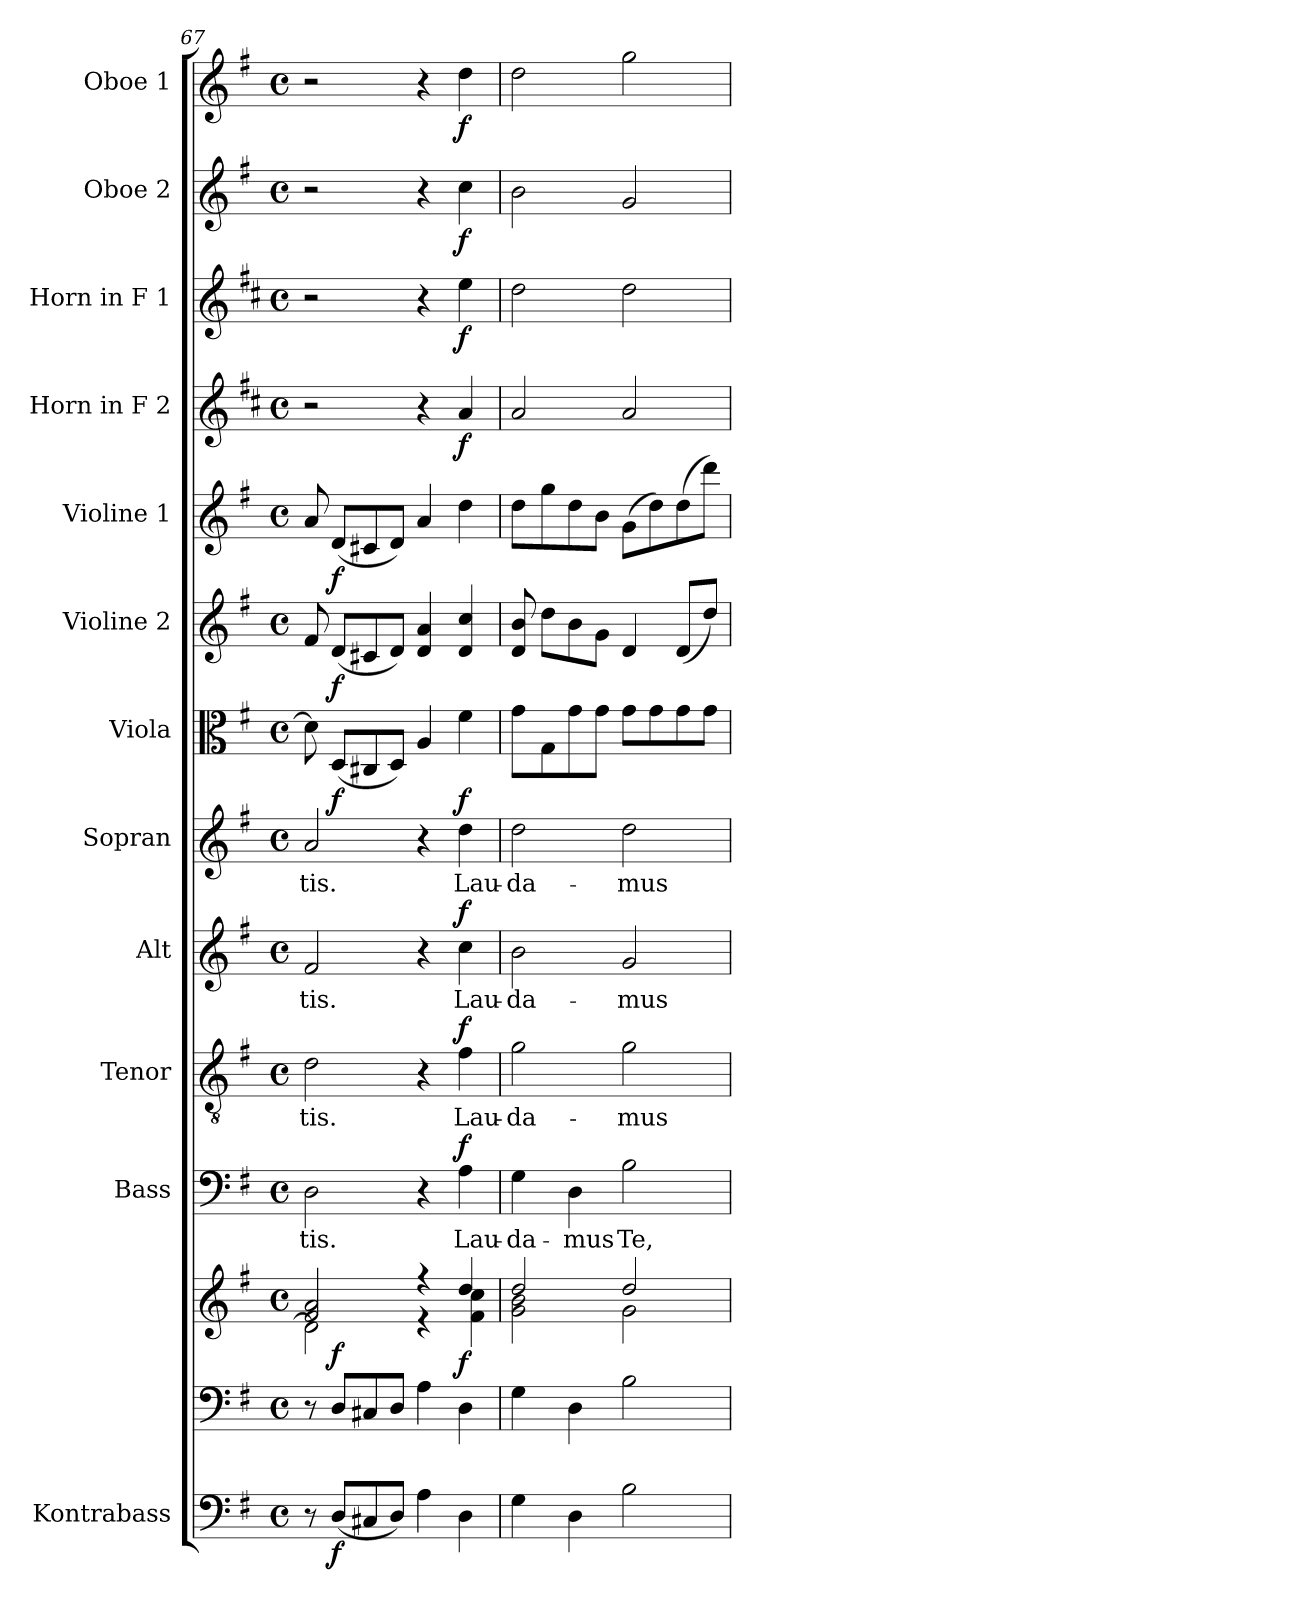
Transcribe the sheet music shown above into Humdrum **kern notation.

**kern	**dynam	**kern	**kern	**dynam	**kern	**text	**dynam	**kern	**text	**dynam	**kern	**text	**dynam	**kern	**text	**dynam	**kern	**dynam	**kern	**dynam	**kern	**dynam	**kern	**dynam	**kern	**dynam	**kern	**dynam	**kern	**dynam
*part13	*part13	*part12	*part12	*part12	*part11	*part11	*part11	*part10	*part10	*part10	*part9	*part9	*part9	*part8	*part8	*part8	*part7	*part7	*part6	*part6	*part5	*part5	*part4	*part4	*part3	*part3	*part2	*part2	*part1	*part1
*staff14	*staff14	*staff13	*staff12	*staff12/13	*staff11	*staff11	*staff11	*staff10	*staff10	*staff10	*staff9	*staff9	*staff9	*staff8	*staff8	*staff8	*staff7	*staff7	*staff6	*staff6	*staff5	*staff5	*staff4	*staff4	*staff3	*staff3	*staff2	*staff2	*staff1	*staff1
*I"Kontrabass	*	*	*	*	*I"Bass	*	*	*I"Tenor	*	*	*I"Alt	*	*	*I"Sopran	*	*	*I"Viola	*	*I"Violine 2	*	*I"Violine 1	*	*I"Horn in F 2	*	*I"Horn in F 1	*	*I"Oboe 2	*	*I"Oboe 1	*
*I'Kb.	*	*	*	*	*I'B.	*	*	*I'T.	*	*	*I'A.	*	*	*I'S.	*	*	*I'Vla.	*	*I'Vl. 2	*	*I'Vl. 1	*	*	*	*	*	*I'Ob. 2	*	*I'Ob. 1	*
*clefF4	*	*clefF4	*clefG2	*	*clefF4	*	*	*clefGv2	*	*	*clefG2	*	*	*clefG2	*	*	*clefC3	*	*clefG2	*	*clefG2	*	*clefG2	*	*clefG2	*	*clefG2	*	*clefG2	*
*ITrd7c12	*	*	*	*	*	*	*	*	*	*	*	*	*	*	*	*	*	*	*	*	*	*	*ITrd4c7	*	*ITrd4c7	*	*	*	*	*
*k[f#]	*	*k[f#]	*k[f#]	*	*k[f#]	*	*	*k[f#]	*	*	*k[f#]	*	*	*k[f#]	*	*	*k[f#]	*	*k[f#]	*	*k[f#]	*	*k[f#]	*	*k[f#]	*	*k[f#]	*	*k[f#]	*
*G:	*	*G:	*G:	*	*G:	*	*	*G:	*	*	*G:	*	*	*G:	*	*	*G:	*	*G:	*	*G:	*	*G:	*	*G:	*	*G:	*	*G:	*
*M4/4	*	*M4/4	*M4/4	*	*M4/4	*	*	*M4/4	*	*	*M4/4	*	*	*M4/4	*	*	*M4/4	*	*M4/4	*	*M4/4	*	*M4/4	*	*M4/4	*	*M4/4	*	*M4/4	*
*met(c)	*	*met(c)	*met(c)	*	*met(c)	*	*	*met(c)	*	*	*met(c)	*	*	*met(c)	*	*	*met(c)	*	*met(c)	*	*met(c)	*	*met(c)	*	*met(c)	*	*met(c)	*	*met(c)	*
=67	=67	=67	=67	=67	=67	=67	=67	=67	=67	=67	=67	=67	=67	=67	=67	=67	=67	=67	=67	=67	=67	=67	=67	=67	=67	=67	=67	=67	=67	=67
*	*	*	*^	*	*	*	*	*	*	*	*	*	*	*	*	*	*	*	*	*	*	*	*	*	*	*	*	*	*	*
!	!	!	!	!	!	!	!LO:LY:b	!	!	!LO:LY:b	!	!	!LO:LY:b	!	!	!LO:LY:b	!	!	!	!	!	!	!	!	!	!	!	!	!	!	!
8r	.	8r	2f#!/ 2a!/	2d!\]	.	2D\	-tis.	.	2d\	-tis.	.	2f#/	-tis.	.	2a/	-tis.	.	8d\]	.	8f#/	.	8a/	.	2r	.	2r	.	2r	.	2r	.
!	!LO:DY:b	!	!	!	!LO:DY:a=2	!	!	!	!	!	!	!	!	!	!	!	!	!	!LO:DY:b	!	!LO:DY:b	!	!LO:DY:b	!	!	!	!	!	!	!	!
(<8DD/L	f	8D/L	.	.	f	.	.	.	.	.	.	.	.	.	.	.	.	(<8D/L	f	(<8d/L	f	(<8d/L	f	.	.	.	.	.	.	.	.
8CC#X/	.	8C#X/	.	.	.	.	.	.	.	.	.	.	.	.	.	.	.	8C#X/	.	8c#X/	.	8c#X/	.	.	.	.	.	.	.	.	.
8DD/J)	.	8D/J	.	.	.	.	.	.	.	.	.	.	.	.	.	.	.	8D/J)	.	8d/J)	.	8d/J)	.	.	.	.	.	.	.	.	.
4AA\	.	4A\	4r	4r	.	4r	.	.	4r	.	.	4r	.	.	4r	.	.	4A/	.	4d/ 4a/	.	4a/	.	4r	.	4r	.	4r	.	4r	.
!	!	!	!	!	!LO:DY:b	!	!LO:LY:b	!LO:DY:a	!	!LO:LY:b	!LO:DY:a	!	!LO:LY:b	!LO:DY:a	!	!LO:LY:b	!LO:DY:a	!	!	!	!	!	!	!	!LO:DY:b	!	!LO:DY:b	!	!LO:DY:b	!	!LO:DY:b
4DD\	.	4D\	4dd/	4f#\ 4cc\	f	4A\	Lau-	f	4f#\	Lau-	f	4cc\	Lau-	f	4dd\	Lau-	f	4f#\	.	4d/ 4cc/	.	4dd\	.	4d/	f	4a\	f	4cc\	f	4dd\	f
=68	=68	=68	=68	=68	=68	=68	=68	=68	=68	=68	=68	=68	=68	=68	=68	=68	=68	=68	=68	=68	=68	=68	=68	=68	=68	=68	=68	=68	=68	=68	=68
!	!	!	!	!	!	!	!LO:LY:b	!	!	!LO:LY:b	!	!	!LO:LY:b	!	!	!LO:LY:b	!	!	!	!	!	!	!	!	!	!	!	!	!	!	!
4GG\	.	4G\	2dd/	2g\ 2b\	.	4G\	-da-	.	2g\	-da-	.	2b\	-da-	.	2dd\	-da-	.	8g\L	.	8d/ 8b/	.	8dd\L	.	2d/	.	2g\	.	2b\	.	2dd\	.
.	.	.	.	.	.	.	.	.	.	.	.	.	.	.	.	.	.	8G\	.	8dd\L	.	8gg\	.	.	.	.	.	.	.	.	.
!	!	!	!	!	!	!	!LO:LY:b	!	!	!	!	!	!	!	!	!	!	!	!	!	!	!	!	!	!	!	!	!	!	!	!
4DD\	.	4D\	.	.	.	4D\	-mus	.	.	.	.	.	.	.	.	.	.	8g\	.	8b\	.	8dd\	.	.	.	.	.	.	.	.	.
.	.	.	.	.	.	.	.	.	.	.	.	.	.	.	.	.	.	8g\J	.	8g\J	.	8b\J	.	.	.	.	.	.	.	.	.
!	!	!	!	!	!	!	!LO:LY:b	!	!	!LO:LY:b	!	!	!LO:LY:b	!	!	!LO:LY:b	!	!	!	!	!	!	!	!	!	!	!	!	!	!	!
2BB\	.	2B\	2dd/	2g\	.	2B\	Te,	.	2g\	-mus	.	2g/	-mus	.	2dd\	-mus	.	8g\L	.	4d/	.	(>8g\L	.	2d/	.	2g\	.	2g/	.	2gg\	.
.	.	.	.	.	.	.	.	.	.	.	.	.	.	.	.	.	.	8g\	.	.	.	8dd\)	.	.	.	.	.	.	.	.	.
.	.	.	.	.	.	.	.	.	.	.	.	.	.	.	.	.	.	8g\	.	(<8d/L	.	(>8dd\	.	.	.	.	.	.	.	.	.
.	.	.	.	.	.	.	.	.	.	.	.	.	.	.	.	.	.	8g\J	.	8dd/J)	.	8ddd\J)	.	.	.	.	.	.	.	.	.
*	*	*	*v	*v	*	*	*	*	*	*	*	*	*	*	*	*	*	*	*	*	*	*	*	*	*	*	*	*	*	*	*
=	=	=	=	=	=	=	=	=	=	=	=	=	=	=	=	=	=	=	=	=	=	=	=	=	=	=	=	=	=	=
*-	*-	*-	*-	*-	*-	*-	*-	*-	*-	*-	*-	*-	*-	*-	*-	*-	*-	*-	*-	*-	*-	*-	*-	*-	*-	*-	*-	*-	*-	*-
